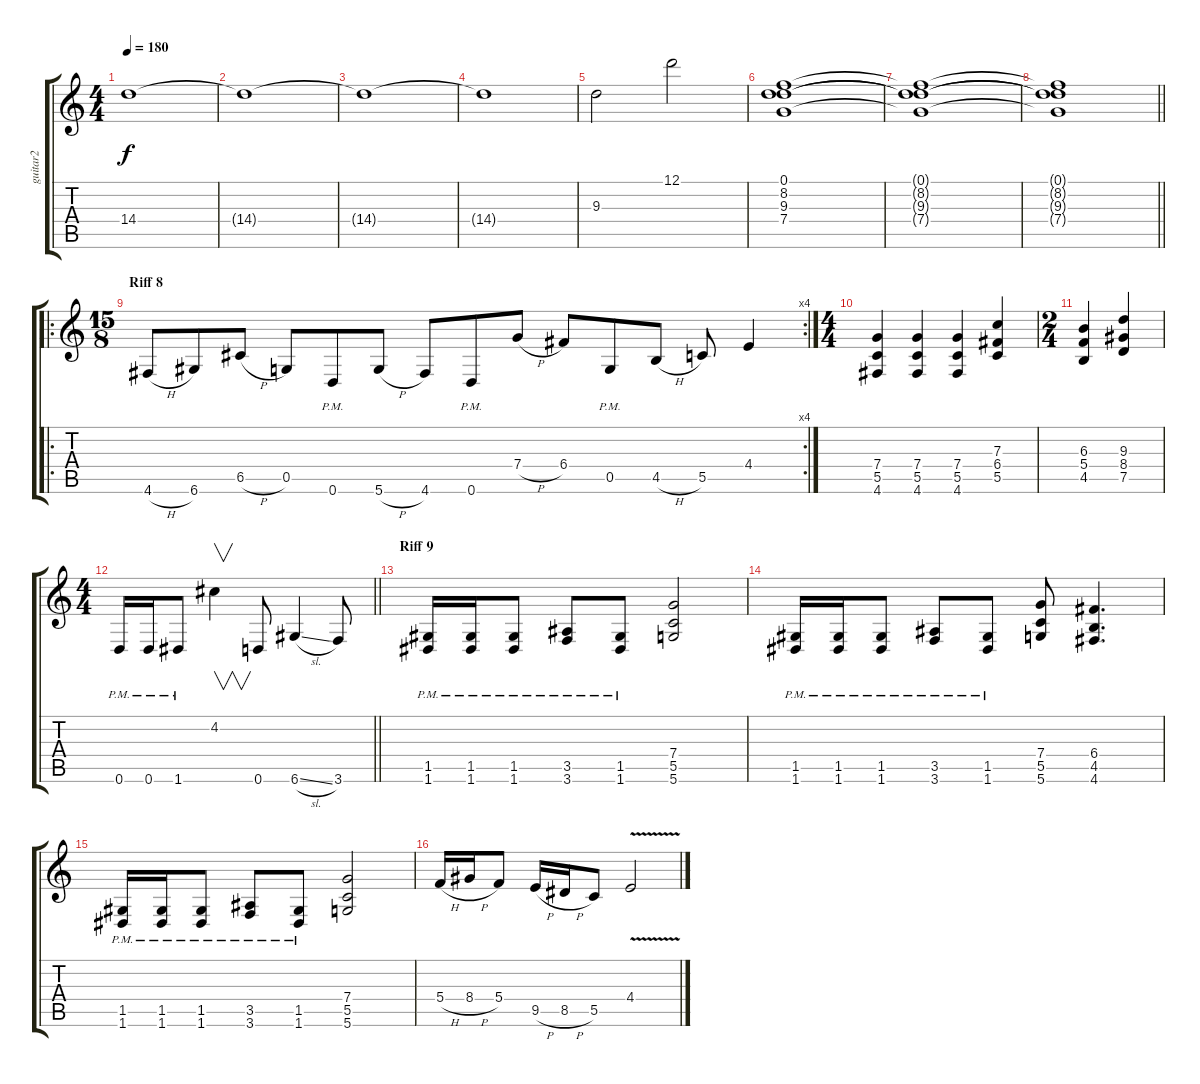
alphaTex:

\track ("guitar2" "guitar2") {instrument distortionguitar}
\staff {score tabs}
\tuning (D4 A3 F3 C3 G2 D2) {hide}
\ts (4 4)
\tempo 180
\clef g2
\ks c
14.4.1{dy f} |
14.4{t}.1 |
14.4{t}.1 |
14.4{t}.1 |
9.3.2 12.1.2 |
(0.1 8.2 9.3 7.4).1 |
(0.1{t} 8.2{t} 9.3{t} 7.4{t}).1 |
\barLineRight lightlight
(0.1{t} 8.2{t} 9.3{t} 7.4{t}).1 |
\ro
\rc 4
\ts (15 8)
\section ("" "Riff 8")
4.6{h}.8 6.6.8 6.5{h}.8 0.5.8 0.6{pm}.8 5.6{h}.8 4.6.8 0.6{pm}.8 7.4{h}.8 6.4.8 0.5{pm}.8 4.5{h}.8 5.5.8 4.4.4 |
\ts (4 4)
(7.4 5.5 4.6).4 (7.4 5.5 4.6).4 (7.4 5.5 4.6).4 (7.3 6.4 5.5).4 |
\ts (2 4)
(6.3 5.4 4.5).4 (9.3 8.4 7.5).4 |
\ts (4 4)
\barLineRight lightlight
0.6{pm}.16 0.6{pm}.16 1.6{pm}.8 4.2.4{v instrument guitarharmonics} 0.6.8{instrument distortionguitar} 6.6{sl}.4 3.6.8 |
\section ("" "Riff 9")
(1.5{pm} 1.6{pm}).16 (1.5{pm} 1.6{pm}).16 (1.5{pm} 1.6{pm}).8 (3.5{pm} 3.6{pm}).8 (1.5{pm} 1.6{pm}).8 (7.4 5.5 5.6).2 |
(1.5{pm} 1.6{pm}).16 (1.5{pm} 1.6{pm}).16 (1.5{pm} 1.6{pm}).8 (3.5{pm} 3.6{pm}).8 (1.5{pm} 1.6{pm}).8 (7.4 5.5 5.6).8 (6.4 4.5 4.6).4{d} |
(1.5{pm} 1.6{pm}).16 (1.5{pm} 1.6{pm}).16 (1.5{pm} 1.6{pm}).8 (3.5{pm} 3.6{pm}).8 (1.5{pm} 1.6{pm}).8 (7.4 5.5 5.6).2 |
5.4{h}.16 8.4{h}.16 5.4.8 9.5{h}.16 8.5{h}.16 5.5.8 4.4{v}.2{instrument guitarharmonics}
